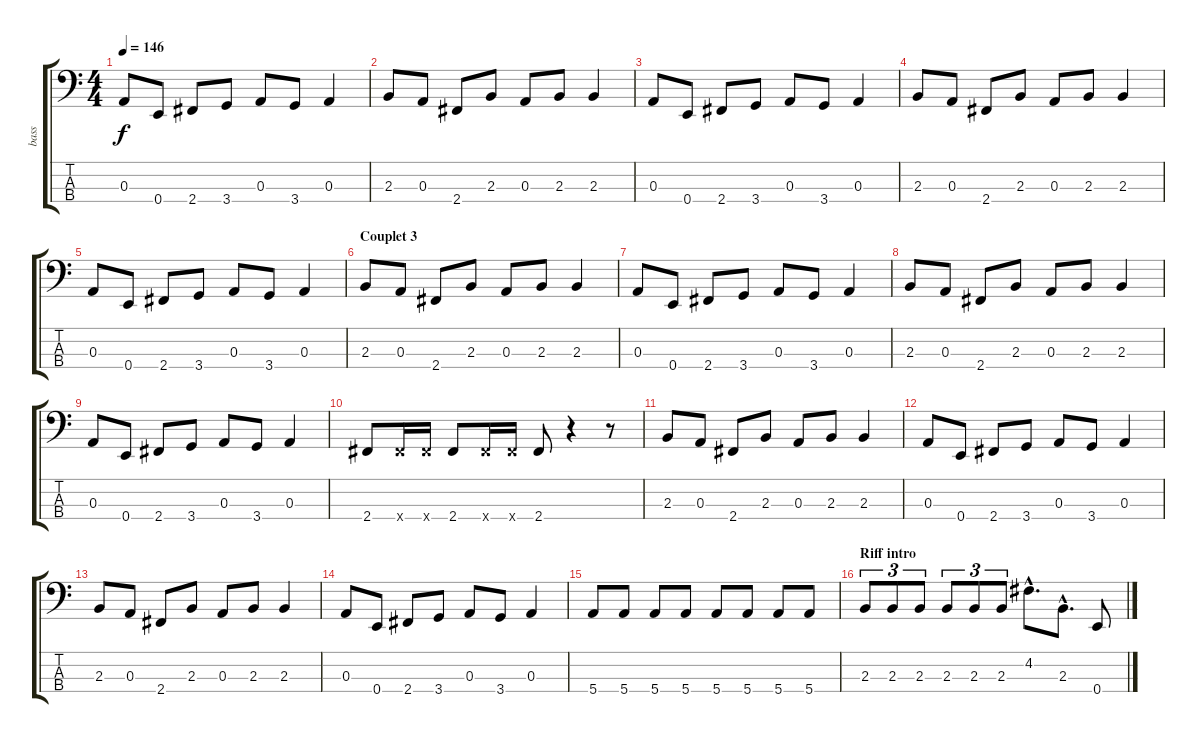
\track ("bass" "bass") {instrument electricbassfinger}
\staff {score tabs}
\tuning (G2 D2 A1 E1) {hide}
\ts (4 4)
\tempo 146
\clef f4
\ks c
0.3.8{dy f} 0.4.8 2.4.8 3.4.8 0.3.8 3.4.8 0.3.4 |
2.3.8 0.3.8 2.4.8 2.3.8 0.3.8 2.3.8 2.3.4 |
0.3.8 0.4.8 2.4.8 3.4.8 0.3.8 3.4.8 0.3.4 |
2.3.8 0.3.8 2.4.8 2.3.8 0.3.8 2.3.8 2.3.4 |
0.3.8 0.4.8 2.4.8 3.4.8 0.3.8 3.4.8 0.3.4 |
\section ("" "Couplet 3")
2.3.8 0.3.8 2.4.8 2.3.8 0.3.8 2.3.8 2.3.4 |
0.3.8 0.4.8 2.4.8 3.4.8 0.3.8 3.4.8 0.3.4 |
2.3.8 0.3.8 2.4.8 2.3.8 0.3.8 2.3.8 2.3.4 |
0.3.8 0.4.8 2.4.8 3.4.8 0.3.8 3.4.8 0.3.4 |
2.4.8 2.4{x}.16 2.4{x}.16 2.4.8 2.4{x}.16 2.4{x}.16 2.4.8 r.4 r.8 |
2.3.8 0.3.8 2.4.8 2.3.8 0.3.8 2.3.8 2.3.4 |
0.3.8 0.4.8 2.4.8 3.4.8 0.3.8 3.4.8 0.3.4 |
2.3.8 0.3.8 2.4.8 2.3.8 0.3.8 2.3.8 2.3.4 |
0.3.8 0.4.8 2.4.8 3.4.8 0.3.8 3.4.8 0.3.4 |
5.4.8 5.4.8 5.4.8 5.4.8 5.4.8 5.4.8 5.4.8 5.4.8 |
\section ("" "Riff intro")
2.3.8{tu (3 2)} 2.3.8{tu (3 2)} 2.3.8{tu (3 2)} 2.3.8{tu (3 2)} 2.3.8{tu (3 2)} 2.3.8{tu (3 2)} 4.2{hac}.8{d} 2.3{hac}.8{d} 0.4.8
